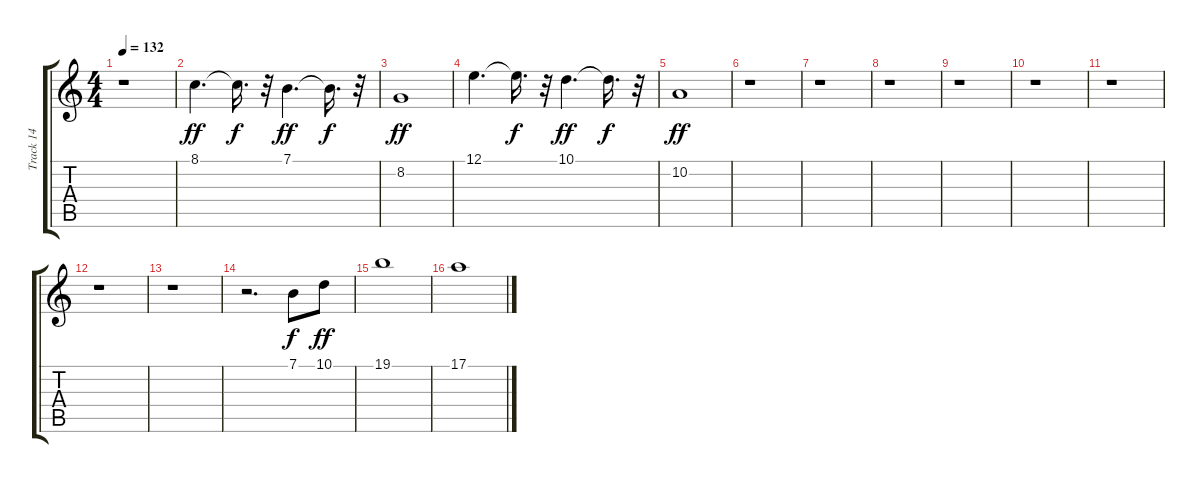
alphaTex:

\track ("Track 14" "Track 14") {instrument harpsichord}
\staff {score tabs}
\tuning (E4 B3 G3 D3 A2 E2) {hide}
\ts (4 4)
\tempo 132
\clef g2
\ks c
r.1{dy ff} |
8.1.4{d} 8.1{t}.16{d dy f} r.32 7.1.4{d dy ff} 7.1{t}.16{d dy f} r.32 |
8.2.1{dy ff} |
12.1.4{d} 12.1{t}.16{d dy f} r.32 10.1.4{d dy ff} 10.1{t}.16{d dy f} r.32 |
10.2.1{dy ff} |
r.1 |
r.1 |
r.1 |
r.1 |
r.1 |
r.1 |
r.1 |
r.1 |
r.2{d} 7.1.8{dy f volume 15 instrument stringensemble2} 10.1.8{dy ff} |
19.1.1 |
17.1.1
